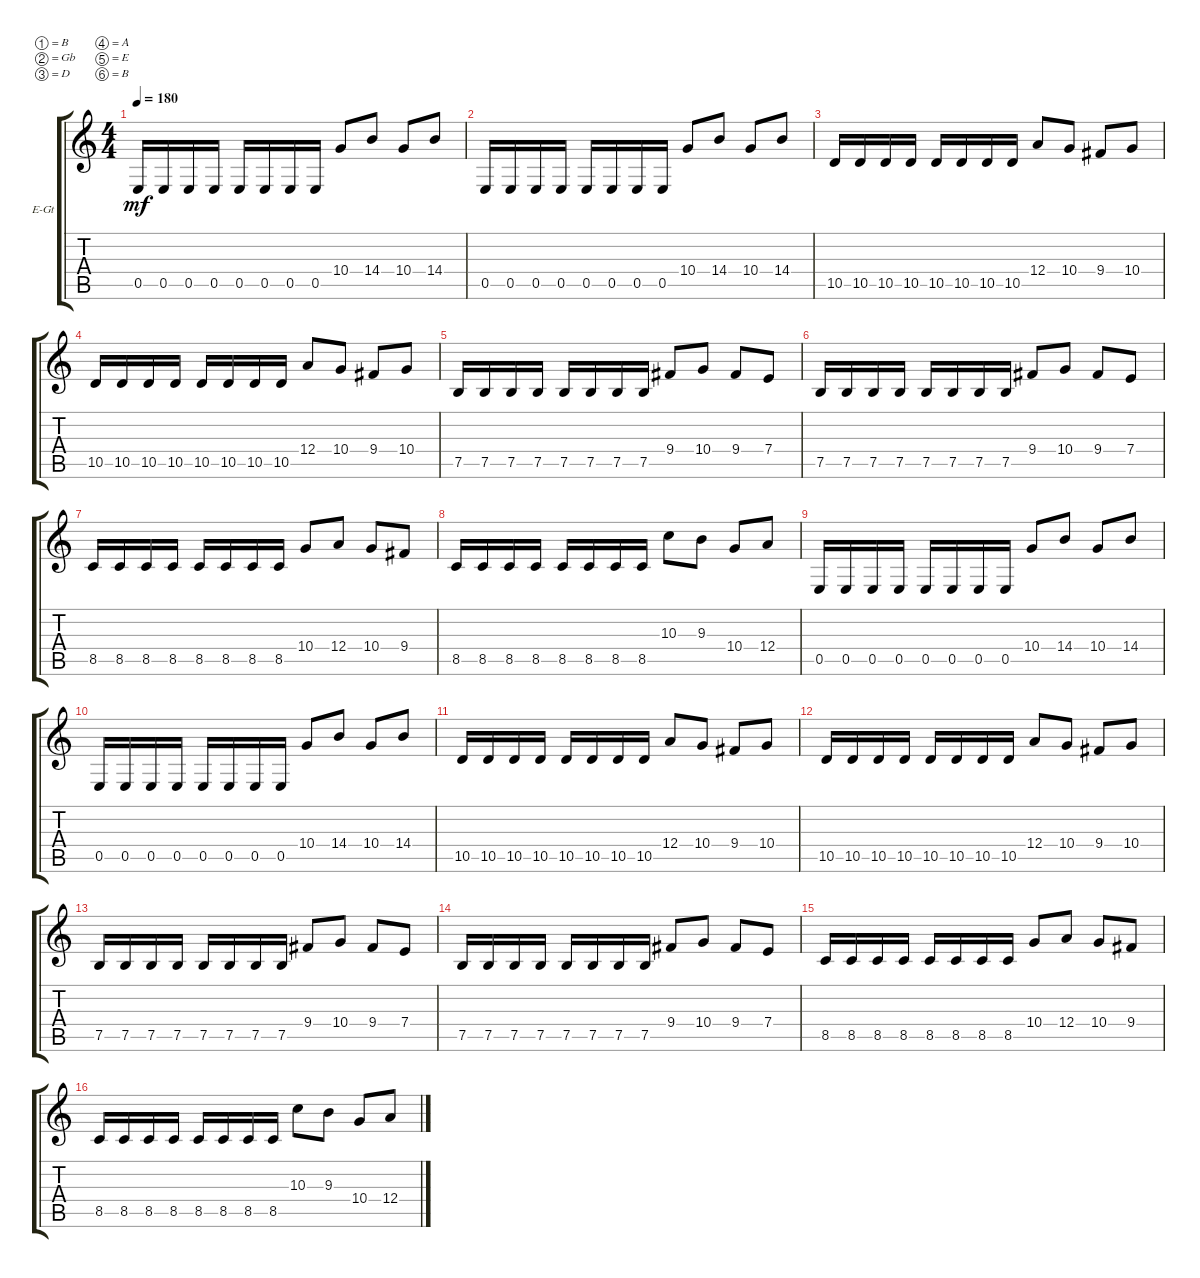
\bracketExtendMode groupsimilarinstruments
\firstSystemTrackNameOrientation horizontal
\otherSystemsTrackNameOrientation horizontal
\track ("Electric Guitar 1" "E-Gt") {instrument distortionguitar}
\staff {score tabs}
\tuning (B3 Gb3 D3 A2 E2 B1)
\ts (4 4)
\tempo 180
\clef g2
\ks c
0.5.16{dy mf} 0.5.16 0.5.16 0.5.16 0.5.16 0.5.16 0.5.16 0.5.16 10.4.8 14.4.8 10.4.8 14.4.8 |
0.5.16 0.5.16 0.5.16 0.5.16 0.5.16 0.5.16 0.5.16 0.5.16 10.4.8 14.4.8 10.4.8 14.4.8 |
10.5.16 10.5.16 10.5.16 10.5.16 10.5.16 10.5.16 10.5.16 10.5.16 12.4.8 10.4.8 9.4.8 10.4.8 |
10.5.16 10.5.16 10.5.16 10.5.16 10.5.16 10.5.16 10.5.16 10.5.16 12.4.8 10.4.8 9.4.8 10.4.8 |
7.5.16 7.5.16 7.5.16 7.5.16 7.5.16 7.5.16 7.5.16 7.5.16 9.4.8 10.4.8 9.4.8 7.4.8 |
7.5.16 7.5.16 7.5.16 7.5.16 7.5.16 7.5.16 7.5.16 7.5.16 9.4.8 10.4.8 9.4.8 7.4.8 |
8.5.16 8.5.16 8.5.16 8.5.16 8.5.16 8.5.16 8.5.16 8.5.16 10.4.8 12.4.8 10.4.8 9.4.8 |
8.5.16 8.5.16 8.5.16 8.5.16 8.5.16 8.5.16 8.5.16 8.5.16 10.3.8 9.3.8 10.4.8 12.4.8 |
0.5.16 0.5.16 0.5.16 0.5.16 0.5.16 0.5.16 0.5.16 0.5.16 10.4.8 14.4.8 10.4.8 14.4.8 |
0.5.16 0.5.16 0.5.16 0.5.16 0.5.16 0.5.16 0.5.16 0.5.16 10.4.8 14.4.8 10.4.8 14.4.8 |
10.5.16 10.5.16 10.5.16 10.5.16 10.5.16 10.5.16 10.5.16 10.5.16 12.4.8 10.4.8 9.4.8 10.4.8 |
10.5.16 10.5.16 10.5.16 10.5.16 10.5.16 10.5.16 10.5.16 10.5.16 12.4.8 10.4.8 9.4.8 10.4.8 |
7.5.16 7.5.16 7.5.16 7.5.16 7.5.16 7.5.16 7.5.16 7.5.16 9.4.8 10.4.8 9.4.8 7.4.8 |
7.5.16 7.5.16 7.5.16 7.5.16 7.5.16 7.5.16 7.5.16 7.5.16 9.4.8 10.4.8 9.4.8 7.4.8 |
8.5.16 8.5.16 8.5.16 8.5.16 8.5.16 8.5.16 8.5.16 8.5.16 10.4.8 12.4.8 10.4.8 9.4.8 |
8.5.16 8.5.16 8.5.16 8.5.16 8.5.16 8.5.16 8.5.16 8.5.16 10.3.8 9.3.8 10.4.8 12.4.8
